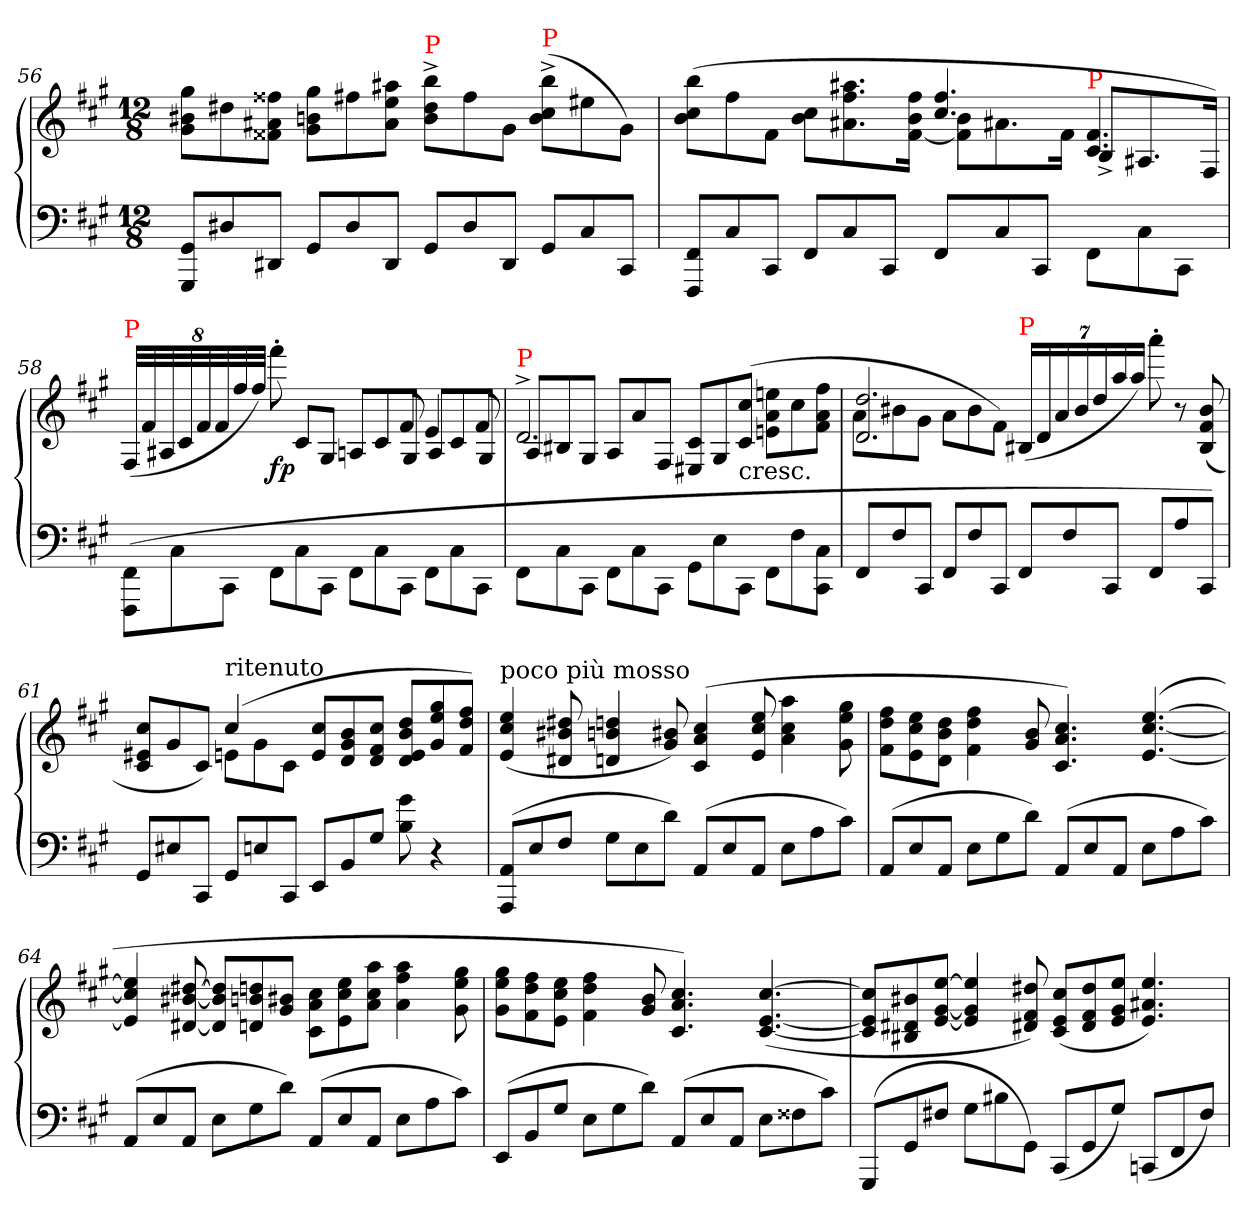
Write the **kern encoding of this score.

**kern	**kern	**dynam
*part1	*part1	*part1
*staff2	*staff1	*staff1/2
*clefF4	*clefG2	*
*k[f#c#g#]	*k[f#c#g#]	*
*M12/8	*M12/8	*
=56	=56	=56
8GG# 8GGG#L	8gg# 8b#X 8g#L	.
8D#X	8dd#X	.
8DD#XJ	8ff##X 8a#X 8f##XJ	.
8GG#L	8gg# 8bn 8g#L	.
8D#	8ff#X	.
8DD#J	8aa#X 8ee 8a#J	.
!	!LO:TX:a:color=red:t=P	!
8GG#L	8bb^< 8dd#^< 8b^<L	.
8D#	8ff#	.
8DD#J	8g#J	.
!	!LO:TX:a:color=red:t=P	!
8GG#L	(8bb^< 8cc#^< 8b^<L	.
8C#	8ee#X	.
8CC#J	8g#J)	.
=57	=57	=57
*	*^	*
8FF# 8FFF#L	2.ryy	(>8bb 8cc# 8bL	.
8C#	.	8ff#	.
8CC#J	.	8f#J	.
8FF#L	.	8cc# 8bL	.
8C#	.	8.aa#X 8.ff# 8.a#X	.
8CC#J	.	.	.
.	.	16ff# 16b [16f#Jk	.
8FF#L	4.ff# 4.cc#	8b 8f#]L	.
8C#	.	8.a#X	.
8CC#J	.	.	.
.	.	16f#Jk	.
!	!LO:TX:a:color=red:t=P	!	!
8FF#\L	4.f# 4.c#	8B^>/L	.
8C#\	.	8.A#X/	.
8CC#\J	.	.	.
.	.	16F#/Jk)	.
=58	=58	=58	=58
*	*Xbrackettup	*	*
!	!LO:TX:a:color=red:t=P	!	!
(<8FF#\ 8FFF#\L	(<64%3F#/LLL	8ryy	.
.	64%3f#	.	.
.	64%3A#X	.	.
8C#\	.	8ryy	.
.	64%3c#	.	.
.	64%3f#	.	.
.	64%3f#	.	.
8CC#\J	.	8ryy	.
.	64%3ff#	.	.
.	64%3ff#JJJ)	.	.
8FF#\L	8fff#'	8ryy	fp
8C#\	2ryy	8c#/L	.
8CC#\J	.	8G#/J	.
8FF#\L	.	8An/L	.
8C#\	.	8c#/	.
8CC#\J	8f#	8G#/J	.
8FF#\L	4e	8A/L	.
8C#\	.	8c#/	.
8CC#\J	8f#	8G#/J	.
=59	=59	=59	=59
!	!LO:TX:a:color=red:t=P	!	!
8FF#\L	2.d^	8A/L	.
8C#\	.	8B#X/	.
8CC#\J	.	8G#/J	.
8FF#\L	.	8A/L	.
8C#\	.	8a/	.
8CC#\J	.	8F#/J	.
8GG#\L	8c#/ 8E#X/L	4ryy	.
8E\	8G#/	.	.
!	!LO:TX:c:t=cresc.	!	!
8CC#\J	(>8cc# 8c#J	2ryy	.
8FF#\L	8een\ 8a\ 8en\L	.	.
8F#\	8cc#\	.	.
8C#\ 8CC#\J	8ff#\ 8a\ 8f#\J	.	.
=60	=60	=60	=60
8FF#L	2.dd 2.d	8aL	.
8F#	.	8b#X	.
8CC#J	.	8g#J	.
8FF#L	.	8aL	.
8F#	.	8b#	.
8CC#J	.	8f#J)	.
!	!LO:TX:a:color=red:t=P	!	!
8FF#L	(56%3B#X/LLL	2.ryy	.
.	56%3d/	.	.
.	56%3a/	.	.
8F#	.	.	.
.	56%3b#/	.	.
.	56%3dd/	.	.
8CC#J	.	.	.
.	56%3aa/	.	.
.	56%3aa/JJJ)	.	.
8FF#L	8aaa'>\	.	.
8A	8r	.	.
8CC#J)	(>8b# 8f# 8B#	.	.
=61	=61	=61	=61
8GG#L	8cc# 8e#X 8c#L	4.ryy	.
8E#X	8g#	.	.
8CC#J	8c#J)	.	.
!	!LO:TX:a:t=ritenuto	!	!
8GG#L	(4cc#	8enL	.
8En	.	8g#	.
8CC#J	8ryy	8c#J	.
8EEL	8cc# 8eL	2.ryy	.
8BB	8b 8g# 8d	.	.
8G#J	8cc# 8f# 8dJ	.	.
8g# 8B	8dd/ 8b/ 8e/ 8d/L	.	.
4r	8gg#/ 8ee/ 8g#/	.	.
.	8ff#/ 8dd/ 8f#/J)	.	.
*	*v	*v	*
=62	=62	=62
!	!LO:TX:a:t=poco più mosso	!
(>8AA 8AAAL	(>4ee 4cc# 4e	.
8E	.	.
8F#J	8dd#X 8b#X 8d#X	.
8G#L	4ddn 4bn 4dn	.
8E	.	.
8dJ)	8b#X 8g#)	.
(8AAL	(>4cc# 4a 4c#	.
8E	.	.
8AAJ	8ee 8cc# 8e	.
8EL	4aa 4cc# 4a	.
8A	.	.
8c#J)	8gg# 8ee 8g#	.
=63	=63	=63
(8AAL	8ff#\ 8dd\ 8f#\L	.
8E	8ee\ 8cc#\ 8e\	.
8AAJ	8dd\ 8b\ 8d\J	.
8EL	4ff# 4dd 4f#	.
8G#	.	.
8dJ)	8b 8g#	.
(8AAL	4.cc# 4.a 4.c#)	.
8E	.	.
8AAJ	.	.
8EL	(>[4.ee [4.cc# [4.e	.
8A	.	.
8c#J)	.	.
=64	=64	=64
(8AAL	4ee] 4cc#] 4e]	.
8E	.	.
8AAJ	[8dd#X [8b#X [8d#X	.
8EL	8dd#] 8b#] 8d#]L	.
8G#	8ddn 8bn 8dn	.
8dJ)	8b#X 8g#J	.
(>8AAL	8cc# 8a 8c#L	.
8E	8ee 8cc# 8e	.
8AAJ	8aa 8cc# 8aJ	.
8EL	4aa 4ff# 4a	.
8A	.	.
8c#J)	8gg# 8ee 8g#	.
=65	=65	=65
(8EEL	8gg# 8ee 8g#L	.
8BB	8ff# 8dd 8f#	.
8G#J	8ee 8cc# 8eJ	.
8EL	4ff# 4dd 4f#	.
8G#	.	.
8dJ)	8b 8g#	.
(8AAL	4.cc# 4.a 4.c#)	.
8E	.	.
8AAJ	.	.
8EL	(>[4.cc# [4.e [4.c#	.
8F##X	.	.
8c#J)	.	.
=66	=66	=66
(8GGG#L	8cc#] 8e] 8c#]L	.
8GG#	8b#X 8d#X 8B#X	.
8F#XJ	[8ee [8g# [8eJ	.
8G#L	4ee] 4g#] 4e]	.
8B#X	.	.
8GG#J)	8dd#X 8f# 8d#X)	.
(8CC#L	(>8cc# 8e 8c#L	.
8GG#	8dd# 8f# 8d#	.
8G#J)	8ee 8g# 8eJ	.
(8CCnL	4.ee 4.a#X 4.e)	.
8FF#	.	.
8F#J)	.	.
=	=	=
*-	*-	*-
